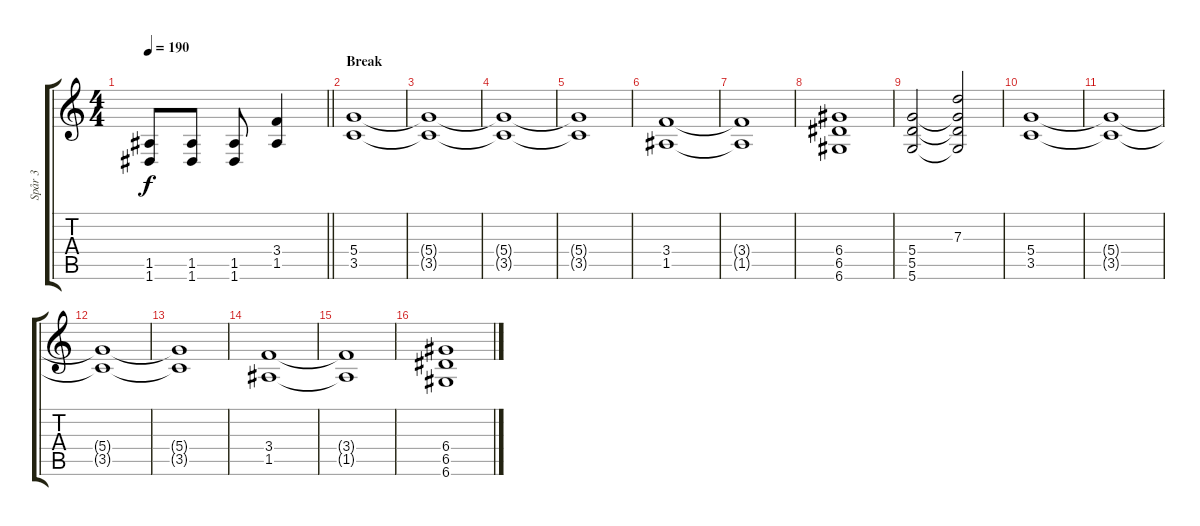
\track ("Spår 3" "Spår 3") {instrument overdrivenguitar}
\staff {score tabs}
\tuning (E4 B3 G3 D3 A2 D2) {hide}
\ts (4 4)
\tempo 190
\clef g2
\barLineRight lightlight
\ks c
(1.5 1.6).8{dy f} (1.5 1.6).8 (1.5 1.6).8 (3.4 1.5).4 |
\section ("" "Break")
(5.4 3.5).1 |
(5.4{t} 3.5{t}).1 |
(5.4{t} 3.5{t}).1 |
(5.4{t} 3.5{t}).1 |
(3.4 1.5).1 |
(3.4{t} 1.5{t}).1 |
(6.4 6.5 6.6).1 |
(5.4 5.5 5.6).2 (7.3 5.4{t} 5.5{t} 5.6{t}).2 |
(5.4 3.5).1 |
(5.4{t} 3.5{t}).1 |
(5.4{t} 3.5{t}).1 |
(5.4{t} 3.5{t}).1 |
(3.4 1.5).1 |
(3.4{t} 1.5{t}).1 |
(6.4 6.5 6.6).1
